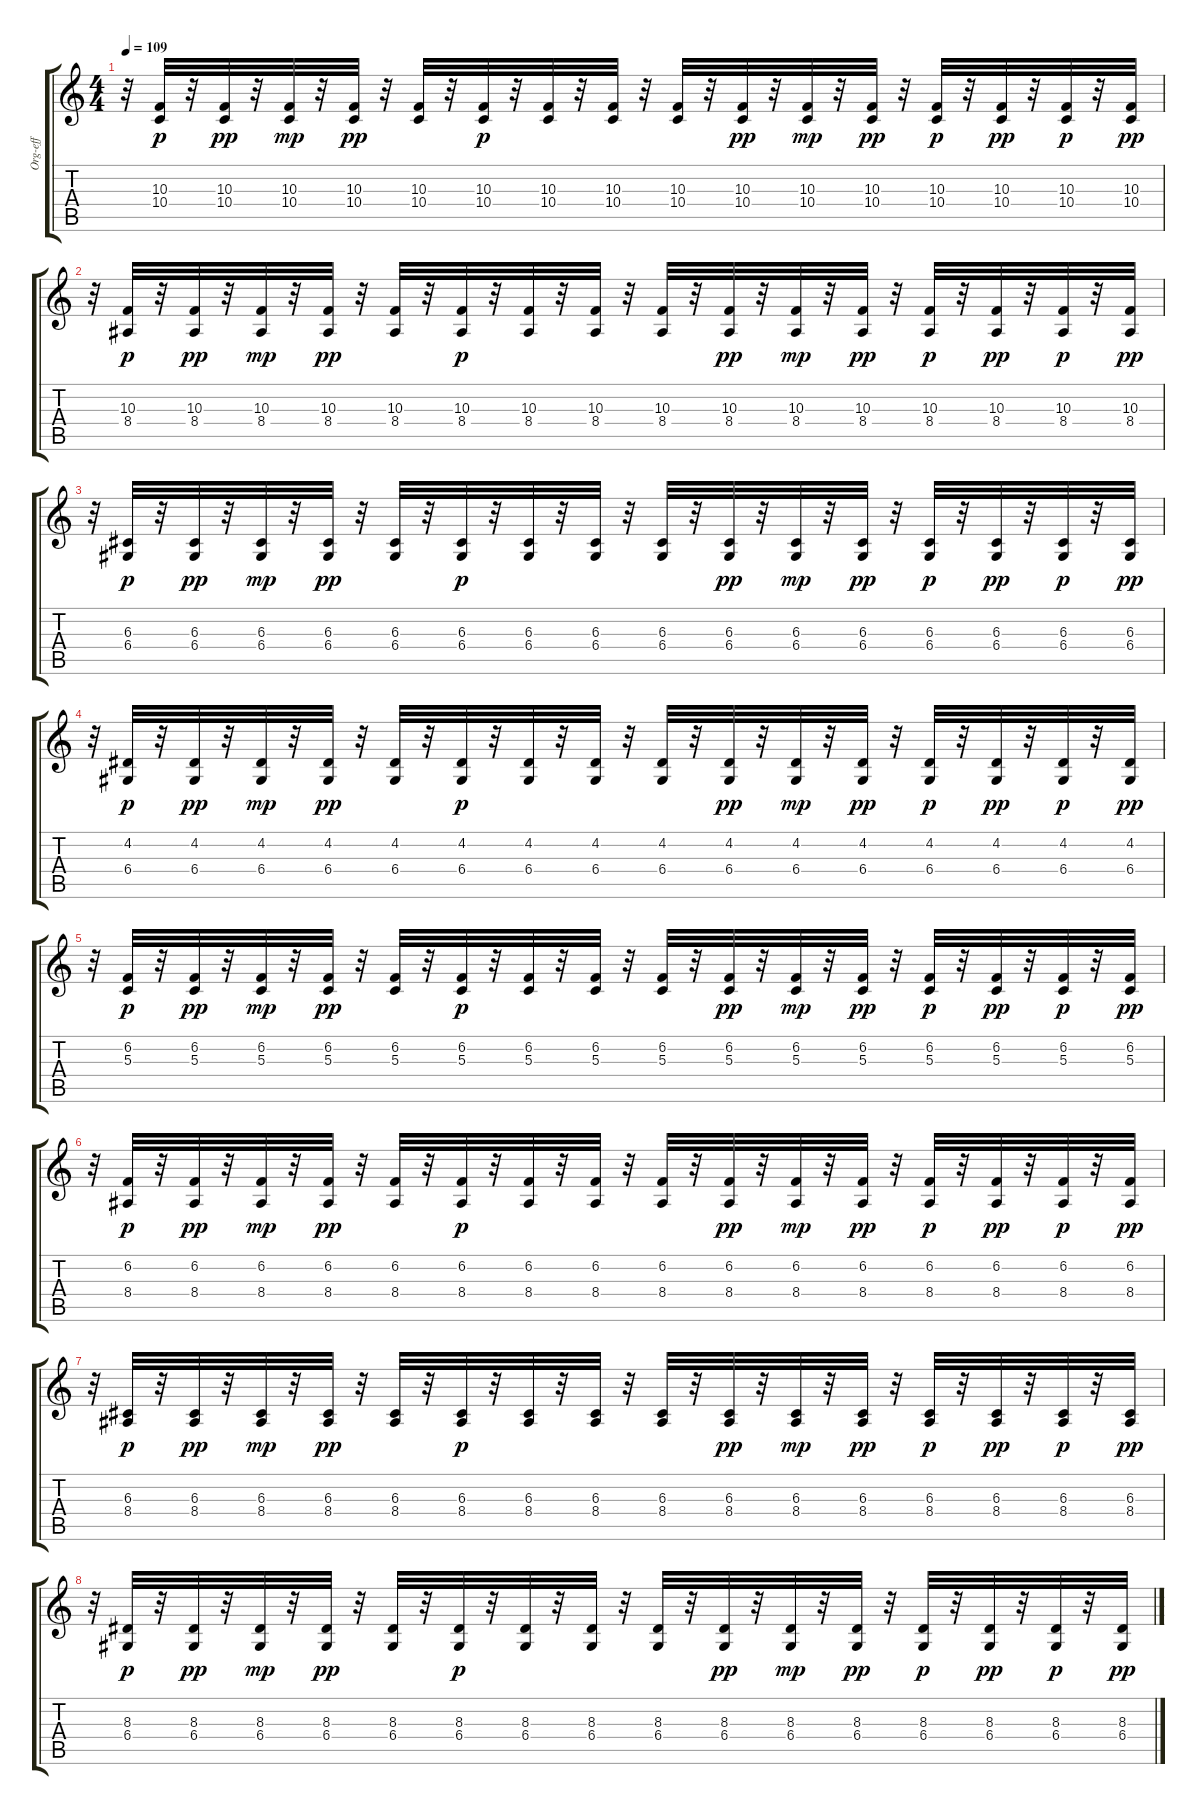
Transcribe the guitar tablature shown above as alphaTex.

\track ("Org-eff" "Org-eff") {instrument lead8bassandlead}
\staff {score tabs}
\tuning (E4 B3 G3 D3 A2 E2) {hide}
\ts (4 4)
\tempo 109
\clef g2
\ks c
r.32{dy ppp} (10.3 10.4).32{dy p} r.32 (10.3 10.4).32{dy pp} r.32 (10.3 10.4).32{dy mp} r.32 (10.3 10.4).32{dy pp} r.32 (10.3 10.4).32 r.32 (10.3 10.4).32{dy p} r.32 (10.3 10.4).32 r.32 (10.3 10.4).32 r.32 (10.3 10.4).32 r.32 (10.3 10.4).32{dy pp} r.32 (10.3 10.4).32{dy mp} r.32 (10.3 10.4).32{dy pp} r.32 (10.3 10.4).32{dy p} r.32 (10.3 10.4).32{dy pp} r.32 (10.3 10.4).32{dy p} r.32 (10.3 10.4).32{dy pp} |
r.32 (10.3 8.4).32{dy p} r.32 (10.3 8.4).32{dy pp} r.32 (10.3 8.4).32{dy mp} r.32 (10.3 8.4).32{dy pp} r.32 (10.3 8.4).32 r.32 (10.3 8.4).32{dy p} r.32 (10.3 8.4).32 r.32 (10.3 8.4).32 r.32 (10.3 8.4).32 r.32 (10.3 8.4).32{dy pp} r.32 (10.3 8.4).32{dy mp} r.32 (10.3 8.4).32{dy pp} r.32 (10.3 8.4).32{dy p} r.32 (10.3 8.4).32{dy pp} r.32 (10.3 8.4).32{dy p} r.32 (10.3 8.4).32{dy pp} |
r.32 (6.3 6.4).32{dy p} r.32 (6.3 6.4).32{dy pp} r.32 (6.3 6.4).32{dy mp} r.32 (6.3 6.4).32{dy pp} r.32 (6.3 6.4).32 r.32 (6.3 6.4).32{dy p} r.32 (6.3 6.4).32 r.32 (6.3 6.4).32 r.32 (6.3 6.4).32 r.32 (6.3 6.4).32{dy pp} r.32 (6.3 6.4).32{dy mp} r.32 (6.3 6.4).32{dy pp} r.32 (6.3 6.4).32{dy p} r.32 (6.3 6.4).32{dy pp} r.32 (6.3 6.4).32{dy p} r.32 (6.3 6.4).32{dy pp} |
r.32 (4.2 6.4).32{dy p} r.32 (4.2 6.4).32{dy pp} r.32 (4.2 6.4).32{dy mp} r.32 (4.2 6.4).32{dy pp} r.32 (4.2 6.4).32 r.32 (4.2 6.4).32{dy p} r.32 (4.2 6.4).32 r.32 (4.2 6.4).32 r.32 (4.2 6.4).32 r.32 (4.2 6.4).32{dy pp} r.32 (4.2 6.4).32{dy mp} r.32 (4.2 6.4).32{dy pp} r.32 (4.2 6.4).32{dy p} r.32 (4.2 6.4).32{dy pp} r.32 (4.2 6.4).32{dy p} r.32 (4.2 6.4).32{dy pp} |
r.32 (6.2 5.3).32{dy p} r.32 (6.2 5.3).32{dy pp} r.32 (6.2 5.3).32{dy mp} r.32 (6.2 5.3).32{dy pp} r.32 (6.2 5.3).32 r.32 (6.2 5.3).32{dy p} r.32 (6.2 5.3).32 r.32 (6.2 5.3).32 r.32 (6.2 5.3).32 r.32 (6.2 5.3).32{dy pp} r.32 (6.2 5.3).32{dy mp} r.32 (6.2 5.3).32{dy pp} r.32 (6.2 5.3).32{dy p} r.32 (6.2 5.3).32{dy pp} r.32 (6.2 5.3).32{dy p} r.32 (6.2 5.3).32{dy pp} |
r.32 (6.2 8.4).32{dy p} r.32 (6.2 8.4).32{dy pp} r.32 (6.2 8.4).32{dy mp} r.32 (6.2 8.4).32{dy pp} r.32 (6.2 8.4).32 r.32 (6.2 8.4).32{dy p} r.32 (6.2 8.4).32 r.32 (6.2 8.4).32 r.32 (6.2 8.4).32 r.32 (6.2 8.4).32{dy pp} r.32 (6.2 8.4).32{dy mp} r.32 (6.2 8.4).32{dy pp} r.32 (6.2 8.4).32{dy p} r.32 (6.2 8.4).32{dy pp} r.32 (6.2 8.4).32{dy p} r.32 (6.2 8.4).32{dy pp} |
r.32 (6.3 8.4).32{dy p} r.32 (6.3 8.4).32{dy pp} r.32 (6.3 8.4).32{dy mp} r.32 (6.3 8.4).32{dy pp} r.32 (6.3 8.4).32 r.32 (6.3 8.4).32{dy p} r.32 (6.3 8.4).32 r.32 (6.3 8.4).32 r.32 (6.3 8.4).32 r.32 (6.3 8.4).32{dy pp} r.32 (6.3 8.4).32{dy mp} r.32 (6.3 8.4).32{dy pp} r.32 (6.3 8.4).32{dy p} r.32 (6.3 8.4).32{dy pp} r.32 (6.3 8.4).32{dy p} r.32 (6.3 8.4).32{dy pp} |
r.32 (8.3 6.4).32{dy p} r.32 (8.3 6.4).32{dy pp} r.32 (8.3 6.4).32{dy mp} r.32 (8.3 6.4).32{dy pp} r.32 (8.3 6.4).32 r.32 (8.3 6.4).32{dy p} r.32 (8.3 6.4).32 r.32 (8.3 6.4).32 r.32 (8.3 6.4).32 r.32 (8.3 6.4).32{dy pp} r.32 (8.3 6.4).32{dy mp} r.32 (8.3 6.4).32{dy pp} r.32 (8.3 6.4).32{dy p} r.32 (8.3 6.4).32{dy pp} r.32 (8.3 6.4).32{dy p} r.32 (8.3 6.4).32{dy pp}
